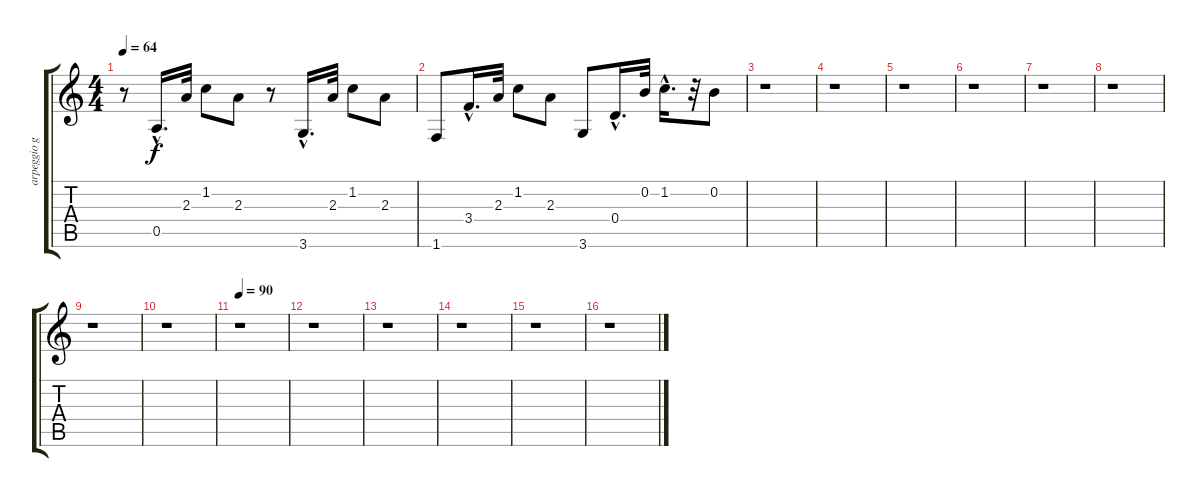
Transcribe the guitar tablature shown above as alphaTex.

\track ("arpeggio guitar echo" "arpeggio g") {instrument distortionguitar}
\staff {score tabs}
\tuning (E4 B3 G3 D3 A2 E2) {hide}
\ts (4 4)
\tempo 64
\clef g2
\ks c
r.8{dy f} 0.5{hac}.16{d} 2.3.32 1.2.8 2.3.8 r.8 3.6{hac}.16{d} 2.3.32 1.2.8 2.3.8 |
1.6.8 3.4{hac}.16{d} 2.3.32 1.2.8 2.3.8 3.6.8 0.4{hac}.16{d} 0.2.32 1.2{hac}.16{d} r.32 0.2.8 |
r.1 |
r.1 |
r.1 |
r.1 |
r.1 |
r.1 |
r.1 |
r.1 |
\tempo 90
r.1 |
r.1 |
r.1 |
r.1 |
r.1 |
r.1
